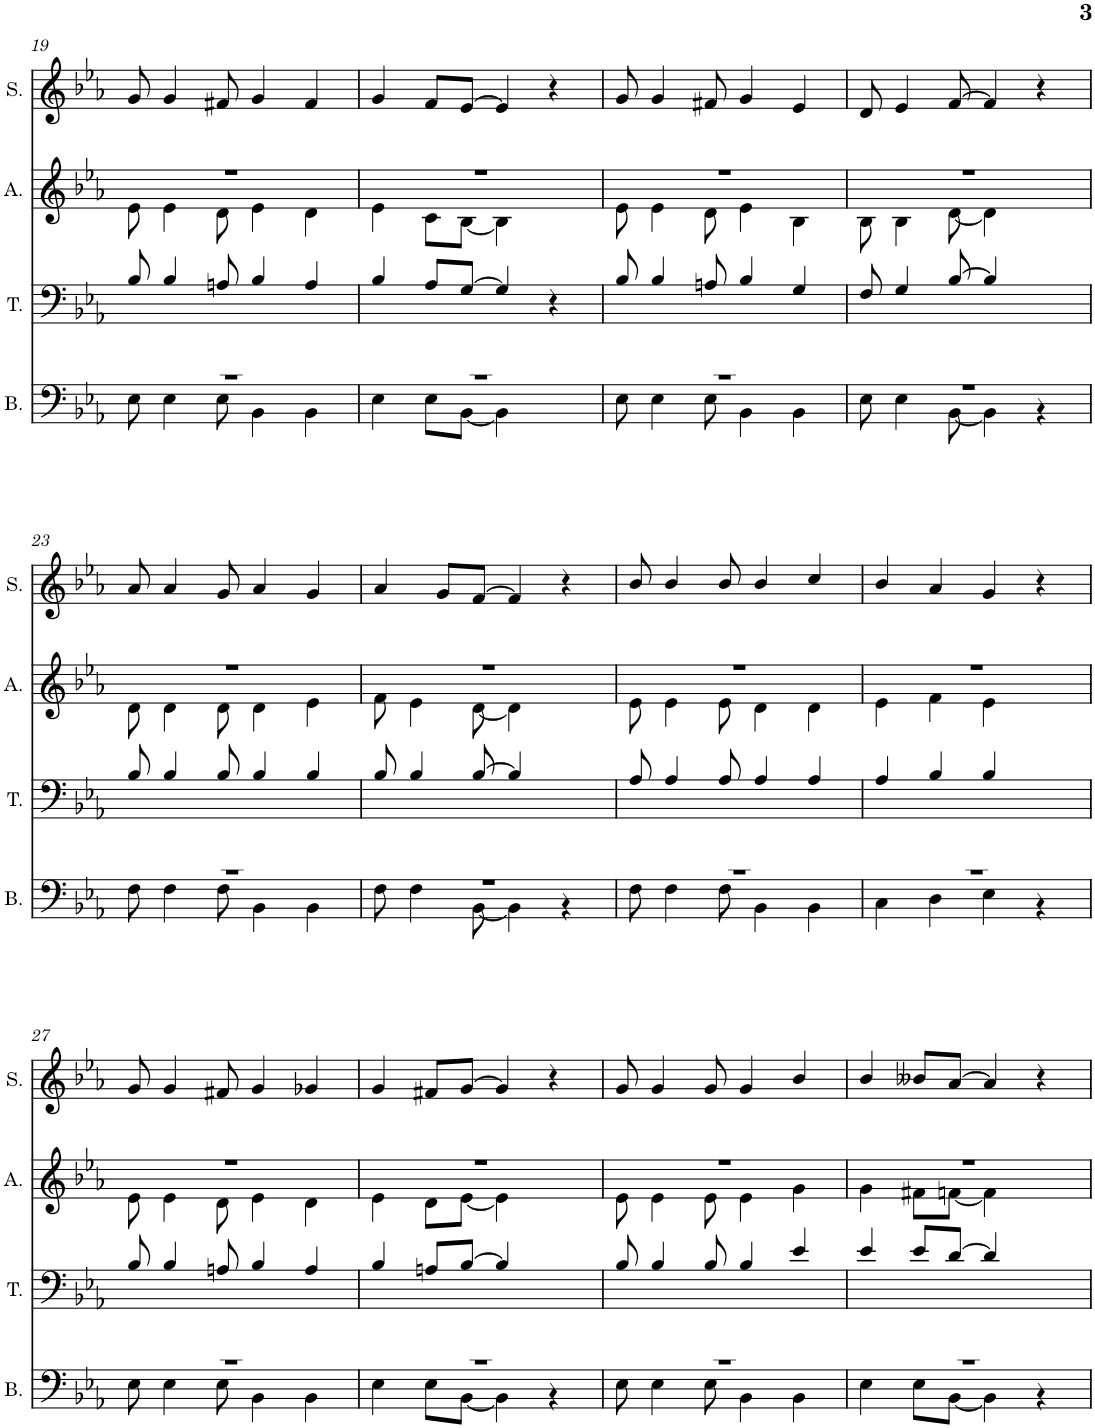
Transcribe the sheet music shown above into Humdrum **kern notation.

**kern	**kern	**kern	**kern
*part4	*part3	*part2	*part1
*staff4	*staff3	*staff2	*staff1
*I"Basse	*I"Tenor	*I"Alto	*I"Soprano
*I'B.	*I'T.	*I'A.	*I'S.
!!LO:PB:g=z
*clefF4	*clefF4	*clefG2	*clefG2
*k[b-e-a-]	*k[b-e-a-]	*k[b-e-a-]	*k[b-e-a-]
*M4/4	*M4/4	*M4/4	*M4/4
=19	=19	=19	=19
*^	*	*^	*
1r	8E-\	8B-/	1r	8e-\	8g/
.	4E-\	4B-/	.	4e-\	4g/
.	8E-\	8An/	.	8d\	8f#X/
.	4BB-\	4B-/	.	4e-\	4g/
.	4BB-\	4A/	.	4d\	4f#/
=20	=20	=20	=20	=20	=20
1r	4E-\	4B-/	1r	4e-\	4g/
.	8E-\L	8A-/L	.	8c\L	8f/L
.	[<8BB-\J	[>8G/J	.	[8B-\J	[>8e-/J
.	4BB-\]	4G/]	.	4B-\]	4e-/]
.	4ryy	4r	.	4ryy	4r
=21	=21	=21	=21	=21	=21
1r	8E-\	8B-/	1r	8e-\	8g/
.	4E-\	4B-/	.	4e-\	4g/
.	8E-\	8An/	.	8d\	8f#X/
.	4BB-\	4B-/	.	4e-\	4g/
.	4BB-\	4G/	.	4B-\	4e-/
=22	=22	=22	=22	=22	=22
1r	8E-\	8F/	1r	8B-\	8d/
.	4E-\	4G/	.	4B-\	4e-/
.	[<8BB-\	[>8B-/	.	[<8d\	[>8f/
.	4BB-\]	4B-/]	.	4d\]	4f/]
.	4r	4ryy	.	4ryy	4r
!!LO:LB:g=z
=23	=23	=23	=23	=23	=23
1r	8F\	8B-/	1r	8d\	8a-/
.	4F\	4B-/	.	4d\	4a-/
.	8F\	8B-/	.	8d\	8g/
.	4BB-\	4B-/	.	4d\	4a-/
.	4BB-\	4B-/	.	4e-\	4g/
=24	=24	=24	=24	=24	=24
1r	8F\	8B-/	1r	8f\	4a-/
.	4F\	4B-/	.	4e-\	.
.	.	.	.	.	8g/L
.	[<8BB-\	[>8B-/	.	[<8d\	[>8f/J
.	4BB-\]	4B-/]	.	4d\]	4f/]
.	4r	4ryy	.	4ryy	4r
=25	=25	=25	=25	=25	=25
1r	8F\	8A-/	1r	8e-\	8b-/
.	4F\	4A-/	.	4e-\	4b-/
.	8F\	8A-/	.	8e-\	8b-/
.	4BB-\	4A-/	.	4d\	4b-/
.	4BB-\	4A-/	.	4d\	4cc/
=26	=26	=26	=26	=26	=26
1r	4C\	4A-/	1r	4e-\	4b-/
.	4D\	4B-/	.	4f\	4a-/
.	4E-\	4B-/	.	4e-\	4g/
.	4r	4ryy	.	4ryy	4r
!!LO:LB:g=z
=27	=27	=27	=27	=27	=27
1r	8E-\	8B-/	1r	8e-\	8g/
.	4E-\	4B-/	.	4e-\	4g/
.	8E-\	8An/	.	8d\	8f#X/
.	4BB-\	4B-/	.	4e-\	4g/
.	4BB-\	4A/	.	4d\	4g-X/
=28	=28	=28	=28	=28	=28
1r	4E-\	4B-/	1r	4e-\	4g/
.	8E-\L	8An/L	.	8d\L	8f#X/L
.	[<8BB-\J	[>8B-/J	.	[<8e-\J	[>8g/J
.	4BB-\]	4B-/]	.	4e-\]	4g/]
.	4r	4ryy	.	4ryy	4r
=29	=29	=29	=29	=29	=29
1r	8E-\	8B-/	1r	8e-\	8g/
.	4E-\	4B-/	.	4e-\	4g/
.	8E-\	8B-/	.	8e-\	8g/
.	4BB-\	4B-/	.	4e-\	4g/
.	4BB-\	4e-/	.	4g\	4b-/
=30	=30	=30	=30	=30	=30
1r	4E-\	4e-/	1r	4g\	4b-/
.	8E-\L	8e-/L	.	8f#X\L	8b--X/L
.	[<8BB-\J	[>8d/J	.	[<8fn\J	[>8a-/J
.	4BB-\]	4d/]	.	4f\]	4a-/]
.	4r	4ryy	.	4ryy	4r
*v	*v	*	*v	*v	*
=	=	=	=
*-	*-	*-	*-
